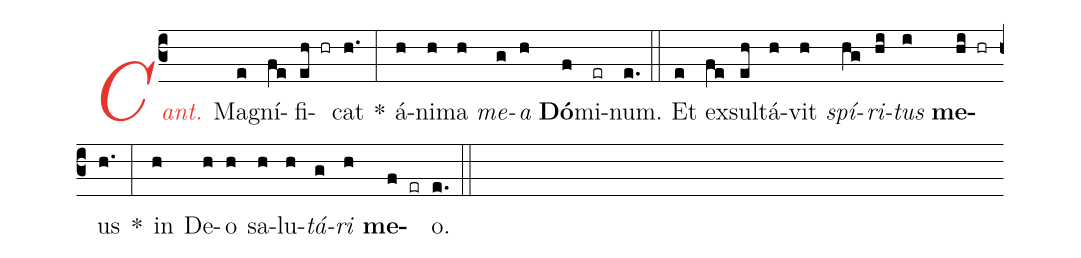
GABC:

%%
(c3) <c><i>Cant.</i></c> M{a}(e)gní(fe)fi(eh hr)cat(h.) *(:) á(h)ni(h)ma(h) <i>me</i>(g)<i>a</i>(h) <b>Dó</b>(f)mi(er)num.(e.) (::)
Et(e) ex(fe)sul(eh)tá(h)vit(h) <i>spí</i>(hg)<i>ri</i>(hi)<i>tus</i>(i) <b>me</b>(hi hr)us(h.) *(:) in(h) De(h)o(h) sa(h)lu(h)<i>tá</i>(g)<i>ri</i>(h) <b>me</b>(f er)o.(e.) (::)
